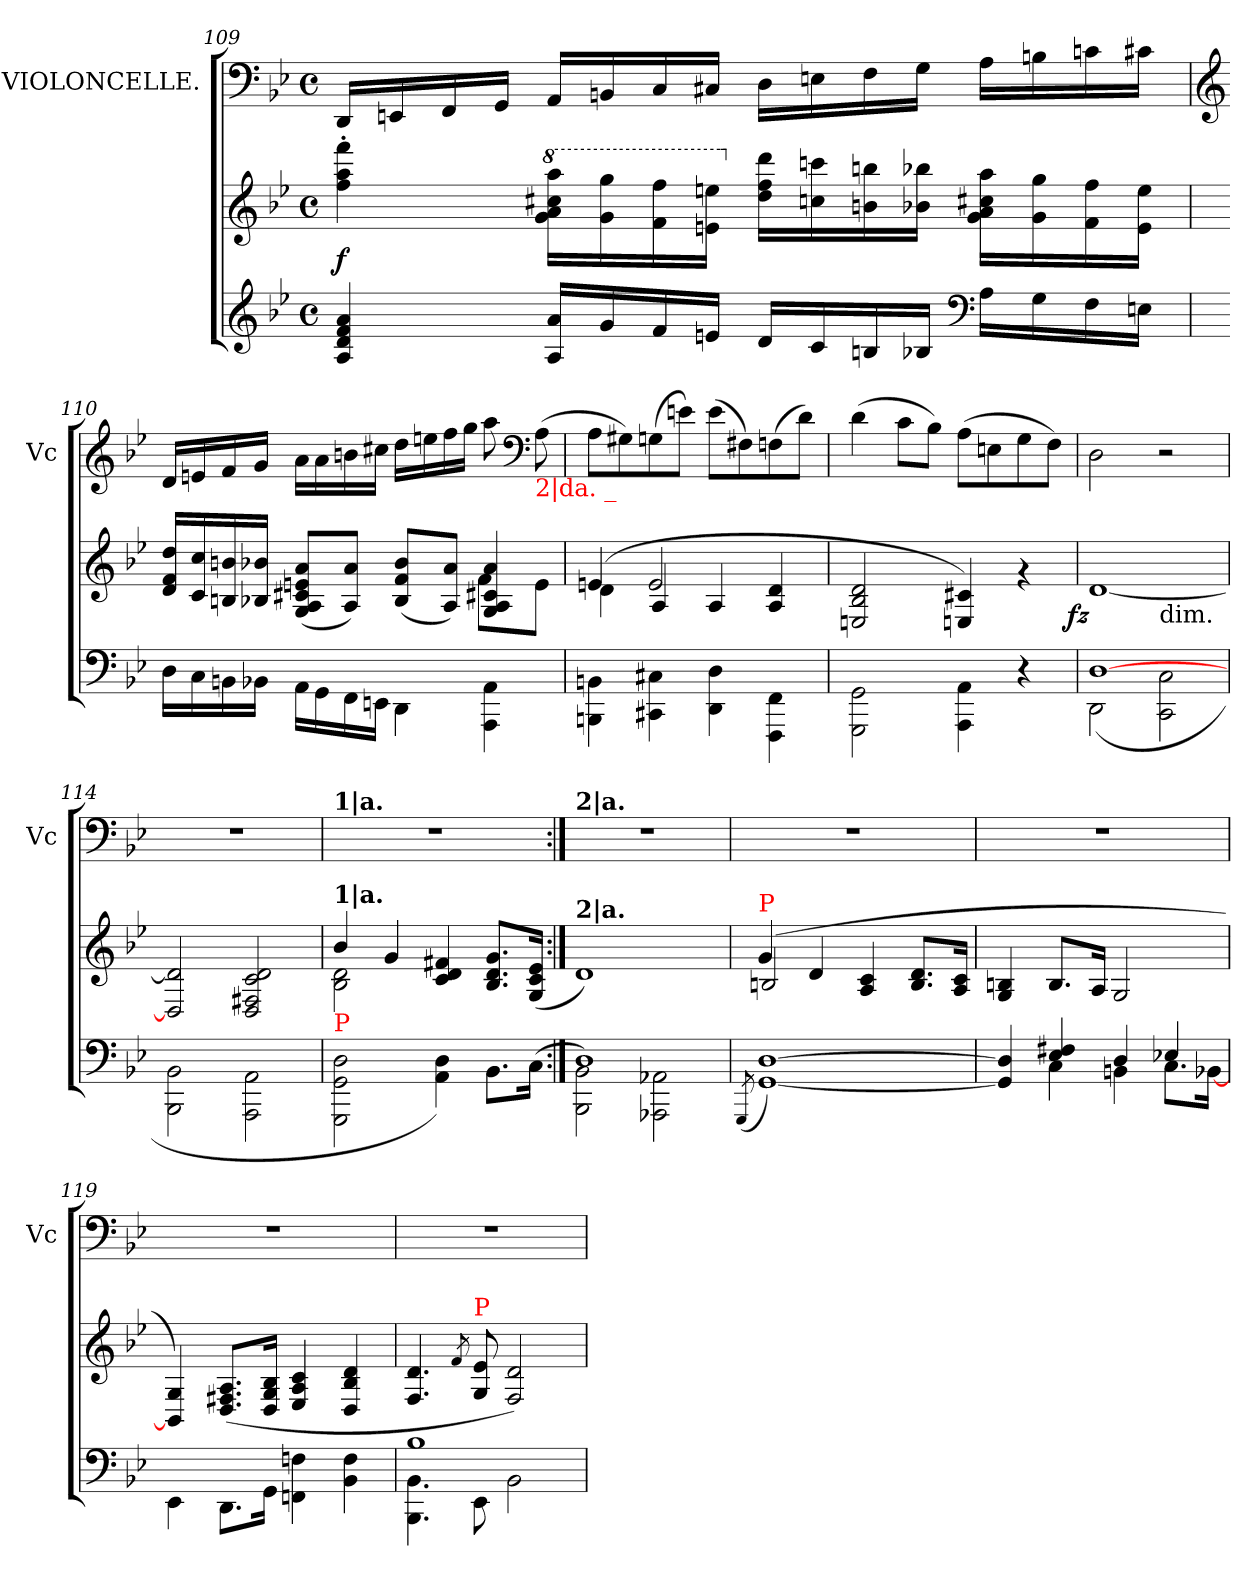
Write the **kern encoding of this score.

**kern	**kern	**dynam	**kern
*part2	*part2	*part2	*part1
*staff3	*staff2	*staff2/3	*staff1
*	*	*	*I"VIOLONCELLE.
*	*	*	*I'Vc
*clefG2	*clefG2	*	*clefF4
*k[b-e-]	*k[b-e-]	*	*k[b-e-]
*M4/4	*M4/4	*	*M4/4
*met(c)	*met(c)	*	*met(c)
=109	=109	=109	=109
4a 4f 4d 4A	4fff'> 4aa'> 4ff'>	f	16DD!/LL
.	.	.	16EEn!
.	.	.	16FF!
.	.	.	16GG!JJ
*	*8va	*	*
16a 16ALL	16aaa 16ccc#X 16aa 16ggLL	.	16AA!/LL
16g	16ggg 16gg	.	16BBn!
16f	16fff 16ff	.	16C!
16enJJ	16eeen 16eenJJ	.	16C#X!JJ
*	*X8va	*	*
16dLL	16ddd 16ff 16ddLL	.	16D!LL
16c	16cccn 16ccn	.	16En!\
16Bn	16bbn 16bn	.	16F!
16B-XJJ	16bb-X 16b-XJJ	.	16G!JJ
*clefF4	*	*	*
16ALL	16aa 16cc#X 16a 16gLL	.	16A!LL
16G	16gg 16g	.	16Bn!\
16F	16ff 16f	.	16cn!
16EnJJ	16ee 16eJJ	.	16c#X!JJ
=110	=110	=110	=110
*	*	*	*clefG2
*	*^	*	*
16D\LL	16dd 16f 16dLL	2ryy	.	16d!LL
16C\	16cc 16c	.	.	16en!
16BBn\	16bn 16Bn	.	.	16f!
16BB-X\JJ	16b-X 16B-XJJ	.	.	16g!JJ
16AA\LL	(>8a/ 8en/ 8c#X/ 8A/ 8G/L	.	.	16a!\LL
16GG\	.	.	.	16a!
16FF	8a 8AJ)	.	.	16bn!
16EEnJJ	.	.	.	16cc#X!JJ
4DD\	(>8b-/ 8f/ 8B-/L	4ryy	.	16dd!\LL
.	.	.	.	16een!
.	8a 8AJ)	.	.	16ff!
.	.	.	.	16gg!JJ
4AA\ 4AAA\	4a/ 4c#X/ 4A/ 4G/	8f\L	.	8aa!
*	*	*	*	*clefF4
!	!	!	!	!LO:TX:b:color=red:t=2|da. _
.	.	8e\J	.	(>8A!
=111	=111	=111	=111	=111
4BBn\ 4BBBn\	(>4en	4d	.	8A!L
.	.	.	.	8G#X!\)
4C#X\ 4CC#X\	2e	4A/	.	(>8Gn!
.	.	.	.	8en!J)
4D\ 4DD\	.	4A/	.	(>8e!L
.	.	.	.	8F#X!\)
4FF\ 4FFF\	4d/ 4A/	4ryy	.	(>8Fn!
.	.	.	.	8d!J)
*	*v	*v	*	*
=112	=112	=112	=112
2GG\ 2GGG\	2d/ 2B-/ 2E/	.	(>4d!
.	.	.	8c!\L
.	.	.	8B-!J)
4AA\ 4AAA\	4c#X/ 4En/)	.	(>8A!\L
.	.	.	8En!
4r	4rg	.	8G!
.	.	.	8F!J)
=113	=113	=113	=113
*^	*	*	*
!	!	!	!LO:DY:rj	!
*	*	*^	*	*
[1D	(<2DD	[1d	2ryy	fz	2D!
!	!	!	!LO:TX:c:t=dim.	!	!
.	2C 2CC	.	2ryy	.	2r
*v	*v	*	*	*	*
*	*v	*v	*	*
=114	=114	=114	=114
2BB-\ 2BBB-\	2d]/ 2D]/	.	1rF
2AA\ 2AAA\	2d/ 2c/ 2F#X/ 2D/	.	.
=115	=115	=115	=115
*	*^	*	*
!	!	!	!	!LO:TX:a:B:t=1|a.
!	!LO:TX:a:B:t=1|a.	!	!	!
!LO:TX:a:color=red:t=P	!	!	!	!
2D\ 2GG\ 2GGG\	4b-	2d 2B-	.	1rF
.	4g	.	.	.
4D\ 4AA\)	4f#X 4d 4c	2ryy	.	.
8.BB-\L	8.g/ 8.d/ 8.B-/L	.	.	.
(>16C\Jk	(>16e-/ 16c/ 16G/Jk	.	.	.
*	*v	*v	*	*
=116:|!	=116:|!	=116:|!	=116:|!
*^	*	*	*
!	!	!	!	!LO:TX:a:B:t=2|a.
!	!	!LO:TX:a:B:t=2|a.	!	!
1D)	2BB- 2BBB-	1d)	.	1rF
.	2AA-X 2AAA-X	.	.	.
*v	*v	*	*	*
=117	=117	=117	=117
(>8qGGG/	.	.	.
*	*^	*	*
!	!LO:TX:a:color=red:t=P	!	!	!
[1D\ [1GG\)	(>4g	2Bn/	.	1rF
.	4d	.	.	.
.	4c/ 4A/	2ryy	.	.
.	8.d/ 8.B/L	.	.	.
.	16c/ 16A/Jk	.	.	.
*	*v	*v	*	*
=118	=118	=118	=118
*^	*	*	*
4ryy	4D] 4GG]	4Bn/ 4G/	.	1rF
4F#X 4E-	4C	8.B/L	.	.
.	.	16A/Jk	.	.
4D	4BBn	2G/	.	.
4E-X	8.CL	.	.	.
.	[16BB-XJk	.	.	.
*v	*v	*	*	*
=119	=119	=119	=119
4EE-\	4G/ 4BB-]/)	.	1rF
8.DD\L	(>8.A/ 8.F#X/ 8.D/L	.	.
16GG\Jk	16B-/ 16G/ 16D/Jk	.	.
4Fn\ 4FFn\	4c/ 4A/ 4E-/	.	.
4F\ 4BB-\	4d/ 4B-/ 4D/	.	.
=120	=120	=120	=120
*^	*	*	*
1B-	4.BB- 4.BBB-	4.d/ 4.F/	.	1rF
.	.	8qf/	.	.
!	!	!LO:TX:a:color=red:t=P	!	!
.	8EE-	8e-/ 8G/	.	.
.	2BB-	2d/ 2F/)	.	.
*v	*v	*	*	*
=	=	=	=
*-	*-	*-	*-
